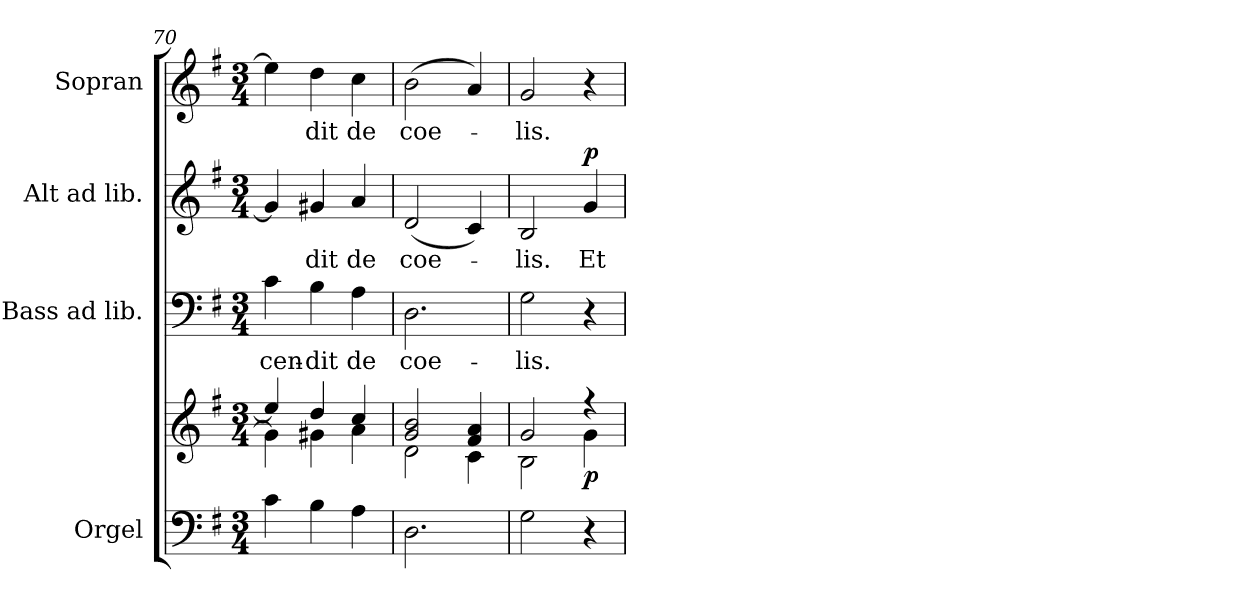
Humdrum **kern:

**kern	**kern	**dynam	**kern	**text	**kern	**text	**dynam	**kern	**text
*part4	*part4	*part4	*part3	*part3	*part2	*part2	*part2	*part1	*part1
*staff5	*staff4	*staff4/5	*staff3	*staff3	*staff2	*staff2	*staff2	*staff1	*staff1
*I"Orgel	*	*	*I"Bass ad lib.	*	*I"Alt ad lib.	*	*	*I"Sopran	*
*I'Org.	*	*	*I'B.	*	*I'A.	*	*	*I'S.	*
*clefF4	*clefG2	*	*clefF4	*	*clefG2	*	*	*clefG2	*
*k[f#]	*k[f#]	*	*k[f#]	*	*k[f#]	*	*	*k[f#]	*
*G:	*G:	*	*G:	*	*G:	*	*	*G:	*
*M3/4	*M3/4	*	*M3/4	*	*M3/4	*	*	*M3/4	*
=70	=70	=70	=70	=70	=70	=70	=70	=70	=70
*	*^	*	*	*	*	*	*	*	*
!	!	!	!	!	!LO:LY:b	!	!	!	!	!
4c\	4ee/]	4g\]	.	4c\	-cen-	4g/]	.	.	4ee\]	.
!	!	!	!	!	!LO:LY:b	!	!LO:LY:b	!	!	!LO:LY:b
4B\	4dd/	4g#X\	.	4B\	-dit	4g#X/	-dit	.	4dd\	-dit
!	!	!	!	!	!LO:LY:b	!	!LO:LY:b	!	!	!LO:LY:b
4A\	4cc/	4a\	.	4A\	de	4a/	de	.	4cc\	de
=71	=71	=71	=71	=71	=71	=71	=71	=71	=71	=71
!	!	!	!	!	!LO:LY:b	!	!LO:LY:b	!	!	!LO:LY:b
2.D\	2g/ 2b/	2d\	.	2.D\	coe-	(<2d/	coe-	.	(>2b\	coe-
.	4f#/ 4a/	4c\	.	.	.	4c/)	.	.	4a/)	.
=72	=72	=72	=72	=72	=72	=72	=72	=72	=72	=72
!	!	!	!	!	!LO:LY:b	!	!LO:LY:b	!	!	!LO:LY:b
2G\	2g/	2B\	.	2G\	-lis.	2B/	-lis.	.	2g/	-lis.
!	!	!	!LO:DY:b	!	!	!	!LO:LY:b	!LO:DY:a	!	!
4r	4ree	4g\	p	4r	.	4g/	Et	p	4r	.
*	*v	*v	*	*	*	*	*	*	*	*
=	=	=	=	=	=	=	=	=	=
*-	*-	*-	*-	*-	*-	*-	*-	*-	*-
